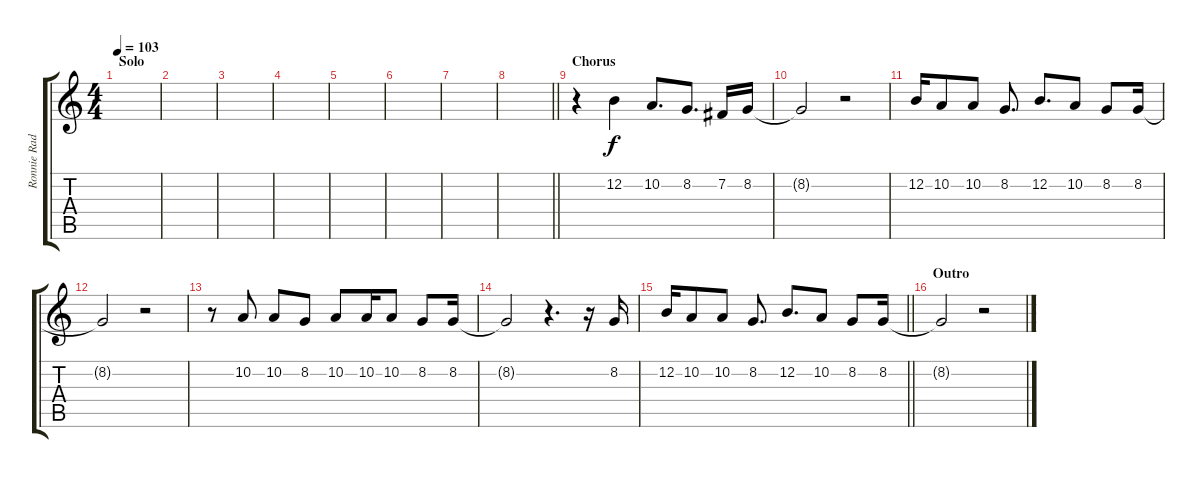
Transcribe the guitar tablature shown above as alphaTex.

\track ("Ronnie Radke - Vocals" "Ronnie Rad") {instrument altosax}
\staff {score tabs}
\tuning (E4 B3 G3 D3 A2 E2) {hide}
\ts (4 4)
\section ("" "Solo")
\tempo 103
\clef g2
\ks c
|
|
|
|
|
|
|
\barLineRight lightlight
|
\section ("" "Chorus")
r.4 12.2.4 10.2.8{d} 8.2.8{d} 7.2.16 8.2.16 |
8.2{t}.2 r.2 |
12.2.16 10.2.8 10.2.8 8.2.8{d} 12.2.8{d} 10.2.8 8.2.8 8.2.16 |
8.2{t}.2 r.2 |
r.8 10.2.8 10.2.8 8.2.8 10.2.8 10.2.16 10.2.8 8.2.8 8.2.16 |
8.2{t}.2 r.4{d} r.16 8.2.16 |
\barLineRight lightlight
12.2.16 10.2.8 10.2.8 8.2.8{d} 12.2.8{d} 10.2.8 8.2.8 8.2.16 |
\section ("" "Outro")
8.2{t}.2 r.2
